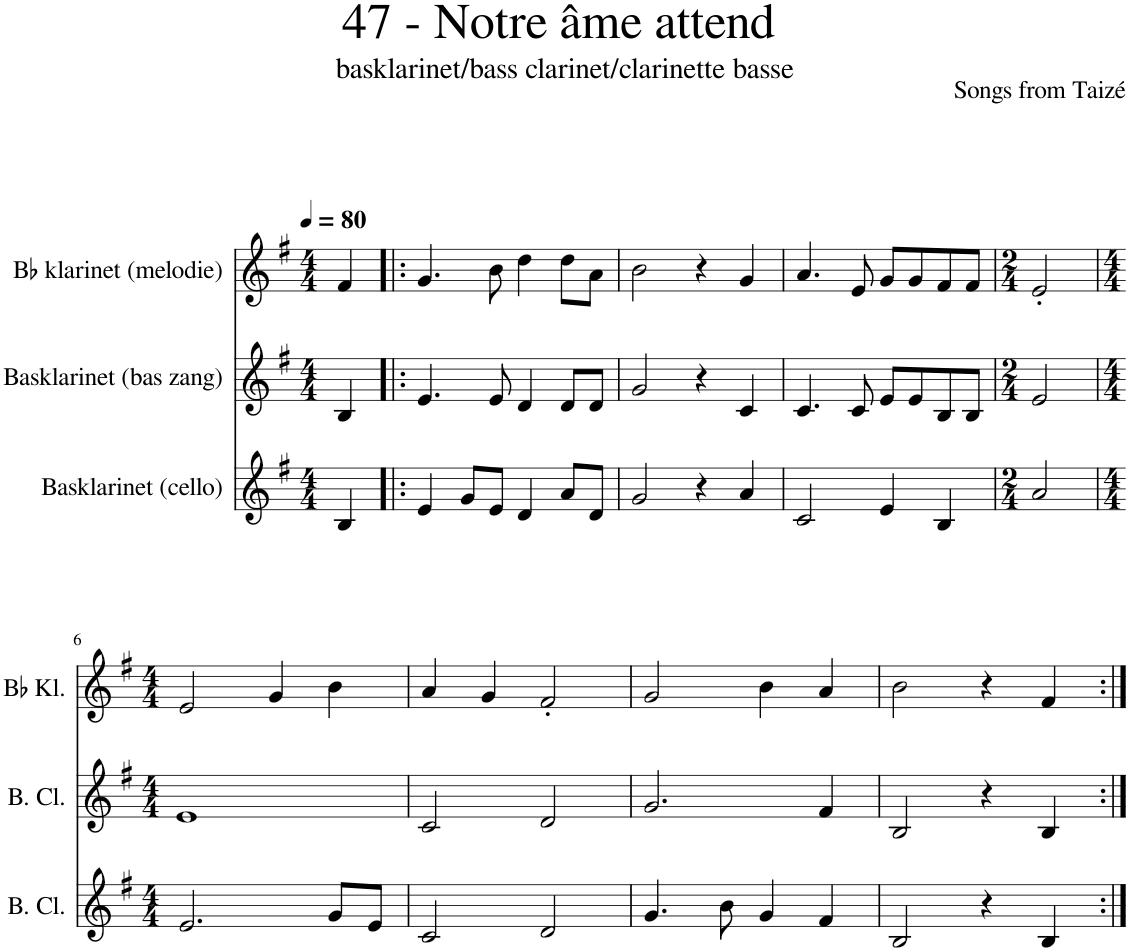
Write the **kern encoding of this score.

**kern	**kern	**kern
*part3	*part2	*part1
*staff3	*staff2	*staff1
*I"Basklarinet (cello)	*I"Basklarinet (bas zang)	*I"Bb klarinet (melodie)
*I'B. Cl.	*	*I'Bb Kl.
*clefG2	*clefG2	*clefG2
*Trd8c14	*Trd8c14	*Trd1c2
*k[f#]	*k[f#]	*k[f#]
*M4/4	*M4/4	*M4/4
*MM80	*MM80	*MM80
=1	=1	=1
4B/	4B/	4f#/
=2!|:	=2!|:	=2!|:
4e/	4.e/	4.g/
8g/L	.	.
8e/J	8e/	8b\
4d/	4d/	4dd\
8a/L	8d/L	8dd\L
8d/J	8d/J	8a\J
=3	=3	=3
2g/	2g/	2b\
4r	4r	4r
4a/	4c/	4g/
=4	=4	=4
2c/	4.c/	4.a/
.	8c/	8e/
4e/	8e/L	8g/L
.	8e/	8g/
4B/	8B/	8f#/
.	8B/J	8f#/J
=5	=5	=5
*M2/4	*M2/4	*M2/4
2a/	2e/	2e'/
!!LO:LB:g=z
=6	=6	=6
*M4/4	*M4/4	*M4/4
2.e/	1e	2e/
.	.	4g/
8g/L	.	4b\
8e/J	.	.
=7	=7	=7
2c/	2c/	4a/
.	.	4g/
2d/	2d/	2f#'/
=8	=8	=8
4.g/	2.g/	2g/
8b\	.	.
4g/	.	4b\
4f#/	4f#/	4a/
=9	=9	=9
2B/	2B/	2b\
4r	4r	4r
4B/	4B/	4f#/
=:|!	=:|!	=:|!
*-	*-	*-
